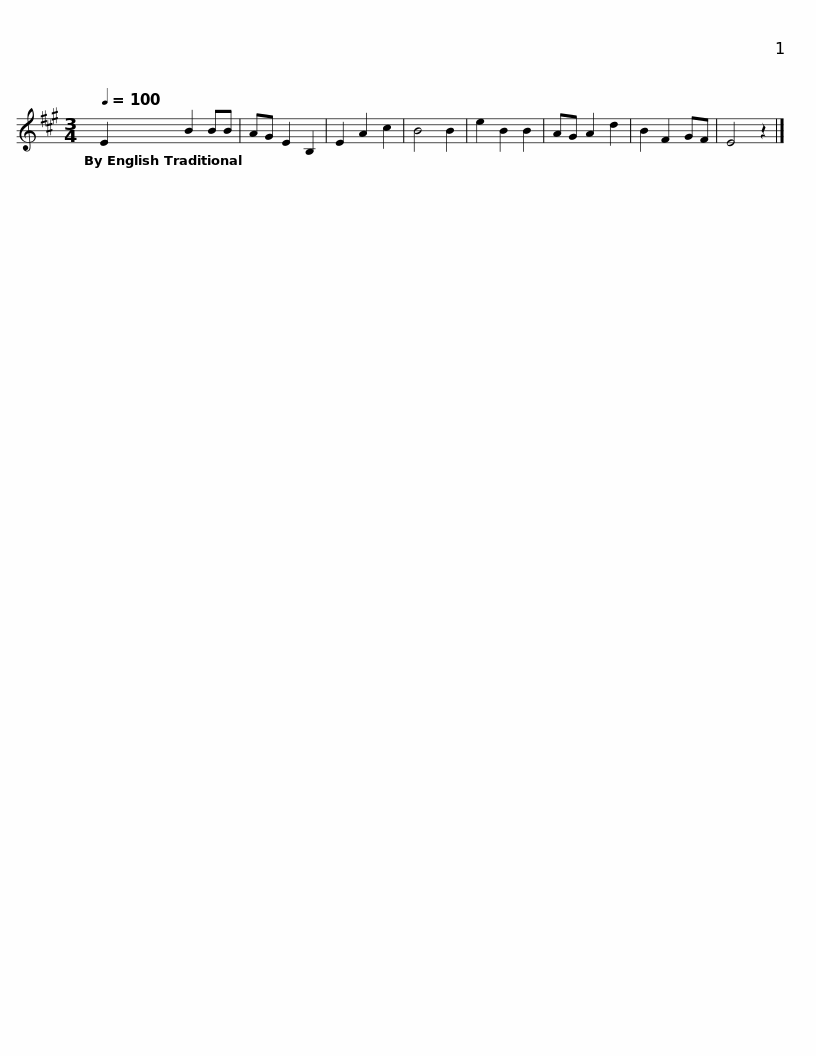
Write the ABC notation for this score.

X:1
L:1/8
Q:1/4=100
M:3/4
I:linebreak $
K:A
V:1 treble
V:1
 E2 B2 BB | AG E2 B,2 | E2 A2 c2 | B4 B2 | e2 B2 B2 | %5
 AG A2 d2 | B2 F2 GF | E4 z2 |] %8
